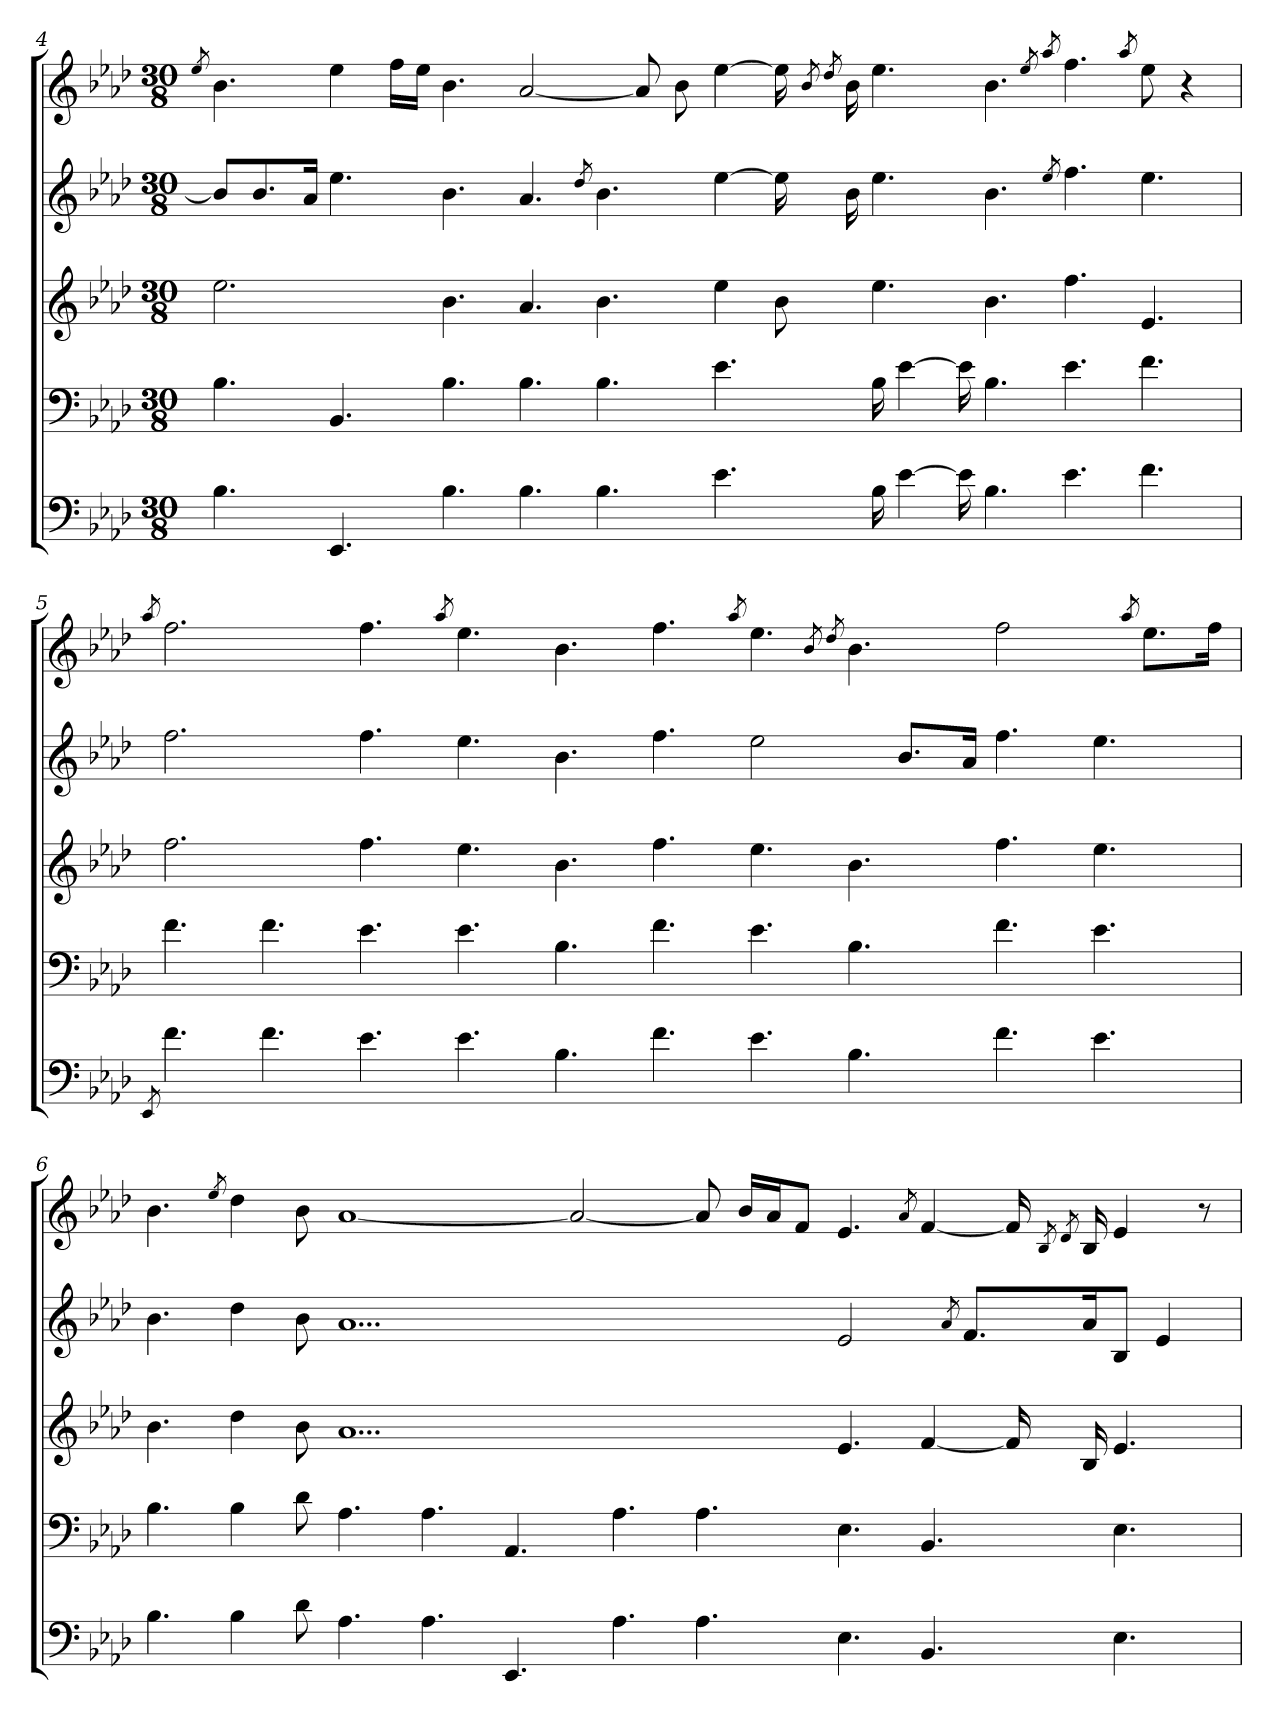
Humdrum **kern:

**kern	**kern	**kern	**kern	**kern
*part5	*part4	*part3	*part2	*part1
*staff5	*staff4	*staff3	*staff2	*staff1
*clefF4	*clefF4	*clefG2	*clefG2	*clefG2
*k[b-e-a-d-]	*k[b-e-a-d-]	*k[b-e-a-d-]	*k[b-e-a-d-]	*k[b-e-a-d-]
*M30/8	*M30/8	*M30/8	*M30/8	*M30/8
=4	=4	=4	=4	=4
.	.	.	.	8qee-
4.B-	4.B-	2.ee-	8b-/L]	4.b-
.	.	.	8.b-/	.
.	.	.	16a-/Jk	.
4.EE-	4.BB-	.	4.ee-	4ee-
.	.	.	.	16ff\LL
.	.	.	.	16ee-\JJ
4.B-	4.B-	4.b-	4.b-	4.b-
4.B-	4.B-	4.a-	4.a-	[2a-
.	.	.	8qdd-	.
4.B-	4.B-	4.b-	4.b-	.
.	.	.	.	8a-]
.	.	.	.	8b-
4.e-	4.e-	4ee-	[4ee-	[4ee-
.	.	8b-	16ee-]	16ee-]
.	.	.	.	8qb-
.	.	.	.	8qdd-
.	.	.	16b-	16b-
16B-	16B-	4.ee-	4.ee-	4.ee-
[4e-	[4e-	.	.	.
16e-]	16e-]	.	.	.
4.B-	4.B-	4.b-	4.b-	4.b-
.	.	.	.	8qee-
.	.	.	8qee-	8qaa-
4.e-	4.e-	4.ff	4.ff	4.ff
.	.	.	.	8qaa-
4.f	4.f	4.e-	4.ee-	8ee-
.	.	.	.	4r
=5	=5	=5	=5	=5
8qEE-	.	.	.	8qaa-
4.f	4.f	2.ff	2.ff	2.ff
4.f	4.f	.	.	.
4.e-	4.e-	4.ff	4.ff	4.ff
.	.	.	.	8qaa-
4.e-	4.e-	4.ee-	4.ee-	4.ee-
4.B-	4.B-	4.b-	4.b-	4.b-
4.f	4.f	4.ff	4.ff	4.ff
.	.	.	.	8qaa-
4.e-	4.e-	4.ee-	2ee-	4.ee-
.	.	.	.	8qb-
.	.	.	.	8qdd-
4.B-	4.B-	4.b-	.	4.b-
.	.	.	8.b-/L	.
.	.	.	16a-/Jk	.
4.f	4.f	4.ff	4.ff	2ff
4.e-	4.e-	4.ee-	4.ee-	.
.	.	.	.	8qaa-
.	.	.	.	8.ee-\L
.	.	.	.	16ff\Jk
=6	=6	=6	=6	=6
4.B-	4.B-	4.b-	4.b-	4.b-
.	.	.	.	8qee-
4B-	4B-	4dd-	4dd-	4dd-
8d-	8d-	8b-	8b-	8b-
4.A-	4.A-	1...a-	1...a-	[1a-
4.A-	4.A-	.	.	.
4.EE-	4.AA-	.	.	.
.	.	.	.	2a-_
4.A-	4.A-	.	.	.
4.A-	4.A-	.	.	8a-]
.	.	.	.	16b-/LL
.	.	.	.	16a-/J
.	.	.	.	8f/J
4.E-	4.E-	4.e-	2e-	4.e-
.	.	.	.	8qa-
4.BB-	4.BB-	[4f	.	[4f
.	.	.	8qa-	.
.	.	.	8.f/L	.
.	.	16f]	.	16f]
.	.	.	.	8qB-
.	.	.	.	8qd-
.	.	16B-	16a-/K	16B-
4.E-	4.E-	4.e-	8B-/J	4e-
.	.	.	4e-	.
.	.	.	.	8r
=	=	=	=	=
*-	*-	*-	*-	*-
